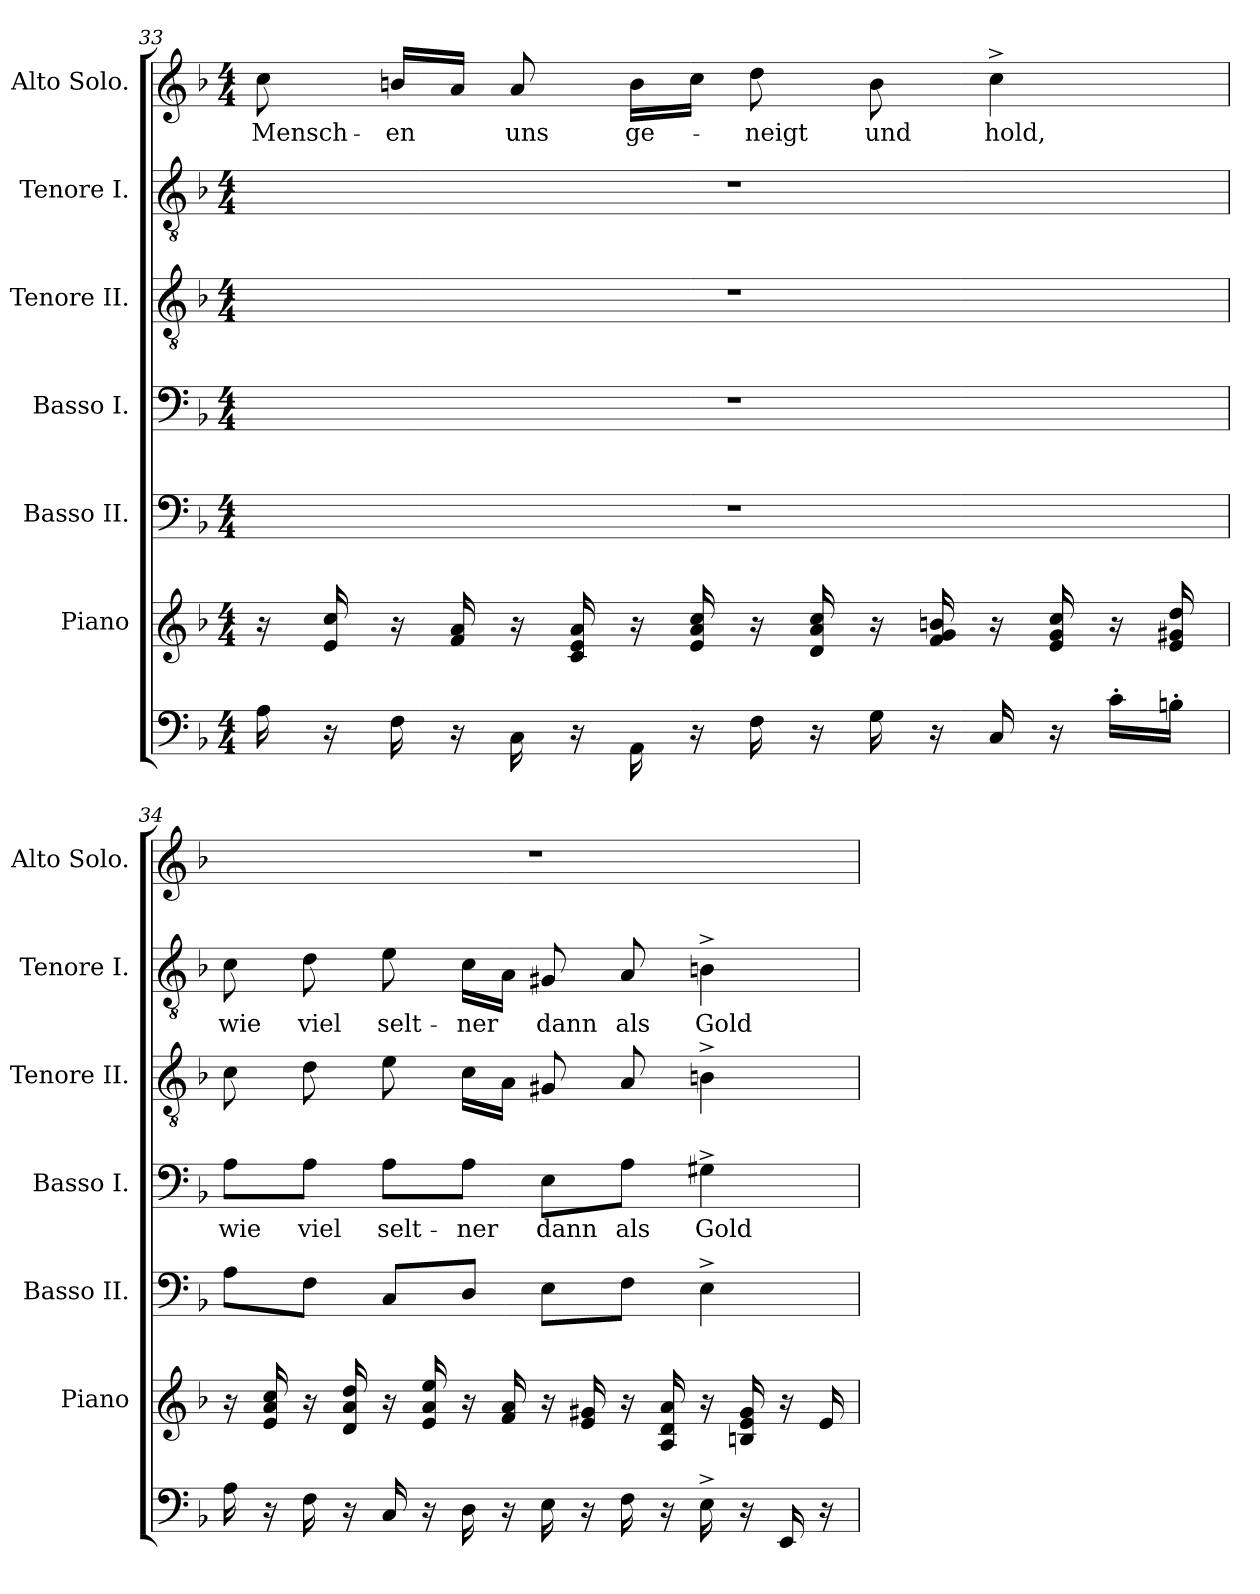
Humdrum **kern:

**kern	**kern	**kern	**kern	**text	**kern	**kern	**text	**kern	**text
*part7	*part6	*part5	*part4	*part4	*part3	*part2	*part2	*part1	*part1
*staff7	*staff6	*staff5	*staff4	*staff4	*staff3	*staff2	*staff2	*staff1	*staff1
*	*I"Piano	*I"Basso II.	*I"Basso I.	*	*I"Tenore II.	*I"Tenore I.	*	*I"Alto Solo.	*
*	*I'Piano	*I'Basso II.	*I'Basso I.	*	*I'Tenore II.	*I'Tenore I.	*	*I'Alto Solo.	*
!!LO:LB:g=z
*clefF4	*clefG2	*clefF4	*clefF4	*	*clefGv2	*clefGv2	*	*clefG2	*
*k[b-]	*k[b-]	*k[b-]	*k[b-]	*	*k[b-]	*k[b-]	*	*k[b-]	*
*F:	*F:	*F:	*F:	*	*F:	*F:	*	*F:	*
*M4/4	*M4/4	*M4/4	*M4/4	*	*M4/4	*M4/4	*	*M4/4	*
=33	=33	=33	=33	=33	=33	=33	=33	=33	=33
*^	*^	*	*	*	*	*	*	*	*
!	!	!	!	!	!	!	!	!	!	!	!LO:LY:b:color=#000000
16Ai\	4ryy	16r	4ryy	1r	1r	.	1r	1r	.	8cci\	Mensch-
16r	.	16ei/ 16cci	.	.	.	.	.	.	.	.	.
!	!	!	!	!	!	!	!	!	!	!	!LO:LY:b:color=#000000
16Fi\	.	16r	.	.	.	.	.	.	.	16bni/LL	-en
16r	.	16fi/ 16ai	.	.	.	.	.	.	.	16ai/JJ	.
!	!	!	!	!	!	!	!	!	!	!	!LO:LY:b:color=#000000
16Ci\	16ryy	16r	8ryy	.	.	.	.	.	.	8ai/	uns
16r	16ryy	16ci/ 16ei 16ai	.	.	.	.	.	.	.	.	.
!	!	!	!	!	!	!	!	!	!	!	!LO:LY:b:color=#000000
16AAi\	16ryy	16r	8ryy	.	.	.	.	.	.	16bi\LL	ge-
16r	16ryy	16ei/ 16ai 16cci	.	.	.	.	.	.	.	16cci\JJ	.
!	!	!	!	!	!	!	!	!	!	!	!LO:LY:b:color=#000000
16Fi\	16ryy	16r	2ryy	.	.	.	.	.	.	8ddi\	-neigt
16r	16ryy	16di/ 16ai 16cci	.	.	.	.	.	.	.	.	.
!	!	!	!	!	!	!	!	!	!	!	!LO:LY:b:color=#000000
16Gi\	16ryy	16r	.	.	.	.	.	.	.	8bi\	und
16r	16ryy	16fi/ 16gi 16bni	.	.	.	.	.	.	.	.	.
!	!	!	!	!	!	!	!	!	!	!	!LO:LY:b:color=#000000
16Ci/	16ryy	16r	.	.	.	.	.	.	.	4cc^i\	hold,
16r	16ryy	16ei/ 16gi 16cci	.	.	.	.	.	.	.	.	.
16c'i\LL	16ryy	16r	.	.	.	.	.	.	.	.	.
16Bn'i\JJ	16ryy	16ei/ 16g#Xi 16ddi	.	.	.	.	.	.	.	.	.
*v	*v	*	*	*	*	*	*	*	*	*	*
=34	=34	=34	=34	=34	=34	=34	=34	=34	=34	=34
*^	*	*	*	*	*	*	*	*	*	*
!	!	!	!	!	!	!LO:LY:b:color=#000000	!	!	!	!	!
*v	*v	*	*	*	*	*	*	*	*	*	*
*^	*	*	*	*	*	*	*	*	*	*
!	!	!	!	!	!	!	!	!	!LO:LY:b:color=#000000	!	!
*v	*v	*	*	*	*	*	*	*	*	*	*
16Ai\	16r	8.ryy	8Ai\L	8Ai\L	wie	8ci\	8ci\	wie	1r	.
16r	16ei/ 16ai 16cci	.	.	.	.	.	.	.	.	.
!	!	!	!	!	!LO:LY:b:color=#000000	!	!	!	!	!
!	!	!	!	!	!	!	!	!LO:LY:b:color=#000000	!	!
16Fi\	16r	.	8Fi\J	8Ai\J	viel	8di\	8di\	viel	.	.
*	*v	*v	*	*	*	*	*	*	*	*
16r	16di/ 16ai 16ddi	.	.	.	.	.	.	.	.
!	!	!	!	!LO:LY:b:color=#000000	!	!	!	!	!
!	!	!	!	!	!	!	!LO:LY:b:color=#000000	!	!
16Ci/	16r	8Ci/L	8Ai\L	selt-	8ei\	8ei\	selt-	.	.
16r	16ei/ 16ai 16eei	.	.	.	.	.	.	.	.
!	!	!	!	!LO:LY:b:color=#000000	!	!	!	!	!
!	!	!	!	!	!	!	!LO:LY:b:color=#000000	!	!
16Di\	16r	8Di/J	8Ai\J	-ner	16ci\LL	16ci\LL	-ner	.	.
16r	16fi/ 16ai	.	.	.	16Ai\JJ	16Ai\JJ	.	.	.
!	!	!	!	!LO:LY:b:color=#000000	!	!	!	!	!
!	!	!	!	!	!	!	!LO:LY:b:color=#000000	!	!
16Ei\	16r	8Ei\L	8Ei\L	dann	8G#Xi/	8G#Xi/	dann	.	.
16r	16ei/ 16g#Xi	.	.	.	.	.	.	.	.
!	!	!	!	!LO:LY:b:color=#000000	!	!	!	!	!
!	!	!	!	!	!	!	!LO:LY:b:color=#000000	!	!
16Fi\	16r	8Fi\J	8Ai\J	als	8Ai/	8Ai/	als	.	.
*	*^	*	*	*	*	*	*	*	*
16r	16Ai/ 16di 16ai	16ryy	.	.	.	.	.	.	.	.
!	!	!	!	!	!LO:LY:b:color=#000000	!	!	!	!	!
!	!	!	!	!	!	!	!	!LO:LY:b:color=#000000	!	!
16E^i\	16r	4ryy	4E^i\	4G#X^i\	Gold	4Bn^i\	4Bn^i\	Gold	.	.
16r	16Bni/ 16ei 16g#i	.	.	.	.	.	.	.	.	.
16EEi/	16r	.	.	.	.	.	.	.	.	.
16r	16ei/	.	.	.	.	.	.	.	.	.
*	*v	*v	*	*	*	*	*	*	*	*
=	=	=	=	=	=	=	=	=	=
*-	*-	*-	*-	*-	*-	*-	*-	*-	*-
